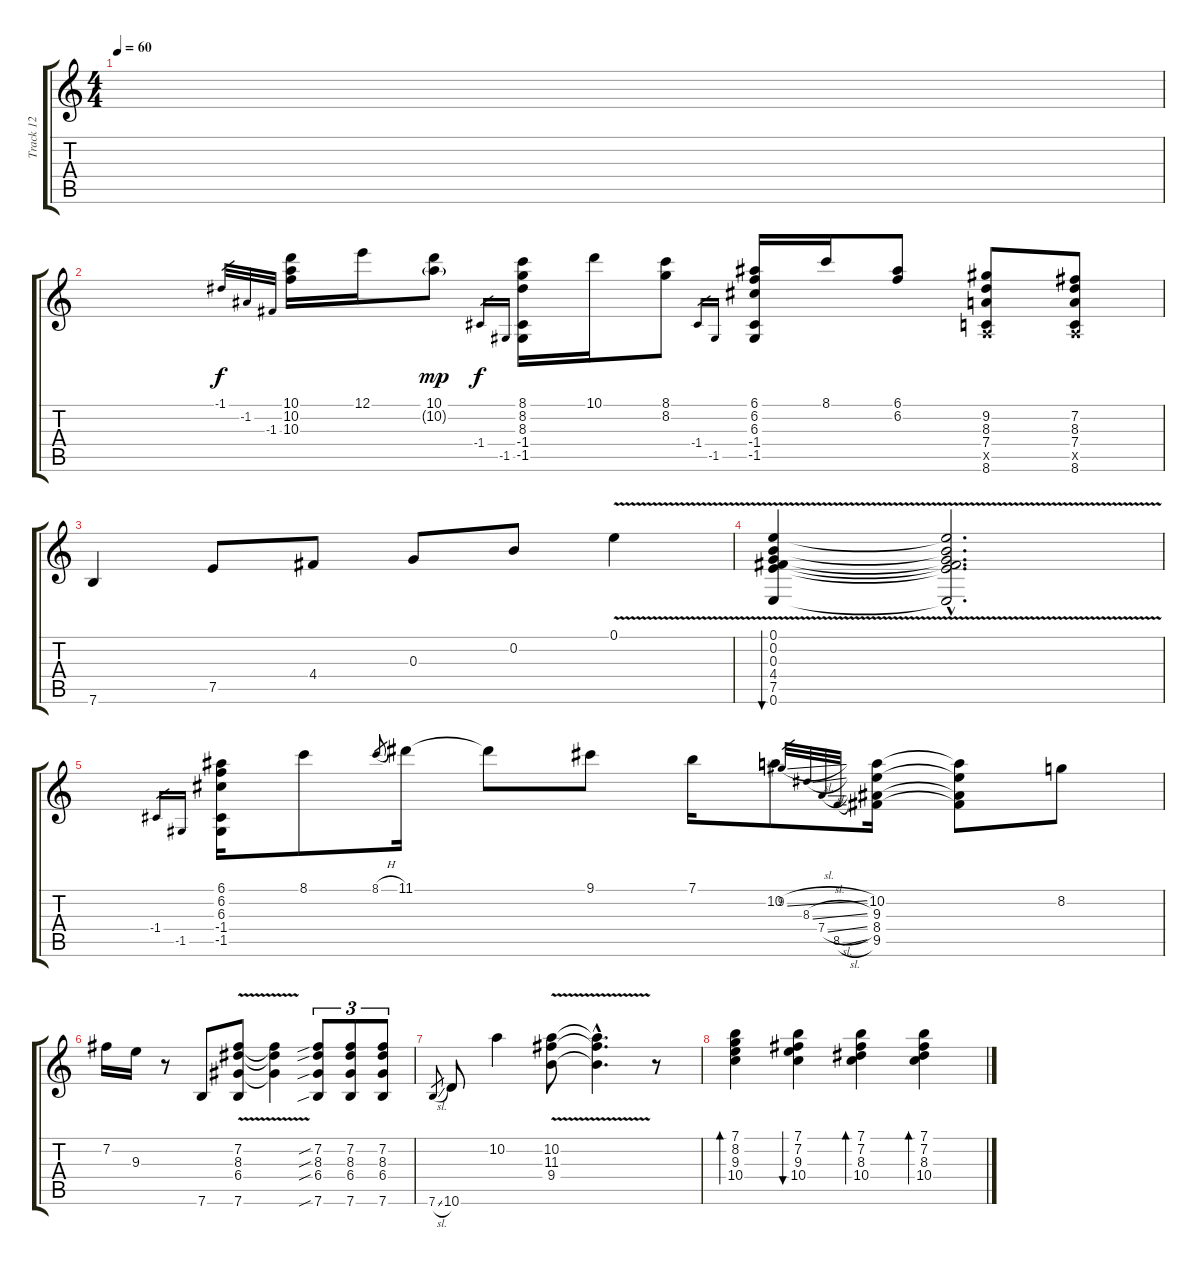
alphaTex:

\track ("Track 12" "Track 12") {instrument electricguitarjazz}
\staff {score tabs}
\tuning (E4 B3 G3 D3 A2 E2) {hide}
\ts (4 4)
\tempo 60
\clef g2
\ks c
|
-1.1.32{gr} -1.2.32{gr} -1.3.32{gr} (10.1 10.2 10.3).16 12.1.16 (10.1 10.2{g}).8{dy mp} -1.4.16{gr dy f} -1.5.16{gr} (8.1 8.2 8.3 -1.4 -1.5).16 10.1.16 (8.1 8.2).8 -1.4.16{gr} -1.5.16{gr} (6.1 6.2 6.3 -1.4 -1.5).16 8.1.16 (6.1 6.2).8 (9.2 8.3 7.4 0.5{x} 8.6).8 (7.2 8.3 7.4 0.5{x} 8.6).8 |
7.6.4 7.5.8 4.4.8 0.3.8 0.2.8 0.1{v}.4 |
(0.1{v} 0.2 0.3 4.4 7.5 0.6).4{bu 240} (0.1{hac t} 0.2{hac t} 0.3{hac t} 4.4{hac t} 7.5{hac t} 0.6{hac t}).2{d} |
-1.4.16{gr} -1.5.16{gr} (6.1 6.2 6.3 -1.4 -1.5).16 8.1.8 8.1{h}.8{gr} 11.1.16 11.1{t}.8 9.1.8 7.1.16 10.2.8 9.2{sl}.32{gr} 8.3{sl}.32{gr} 7.4{sl}.32{gr} 8.5{sl}.32{gr} (10.2 9.3 8.4 9.5).16 (10.2{t} 9.3{t} 8.4{t} 9.5{t}).8 8.2.8 |
7.2.16 9.3.16 r.8 7.6.8 (7.2{v} 8.3{v} 6.4{v} 7.6).8 (7.2{t} 8.3{t} 6.4{t}).4 (7.2{sib} 8.3{sib} 6.4{sib} 7.6{sib}).8{tu (3 2)} (7.2 8.3 6.4 7.6).8{tu (3 2)} (7.2 8.3 6.4 7.6).8{tu (3 2)} |
7.6{sl}.8{gr} 10.6.8 10.2.4 (10.2{v} 11.3{v} 9.4{v}).8 (10.2{hac t} 11.3{hac t} 9.4{hac t}).4{d} r.8 |
(7.1 8.2 9.3 10.4).4{bd 240} (7.1 7.2 9.3 10.4).4{bu 240} (7.1 7.2 8.3 10.4).4{bd 240} (7.1 7.2 8.3 10.4).4{bd 240}
